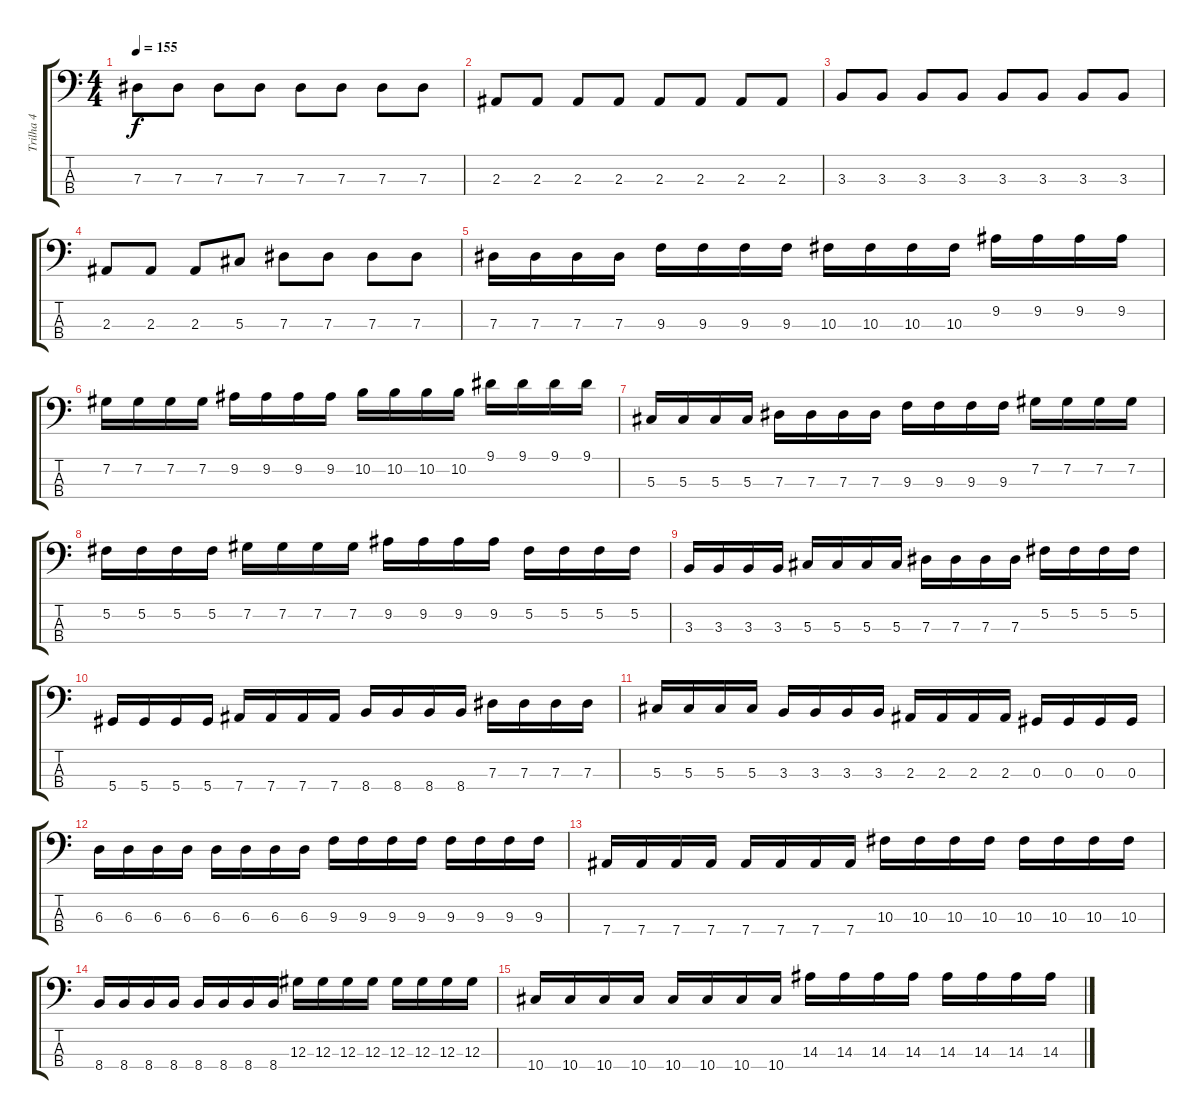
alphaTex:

\track ("Trilha 4" "Trilha 4") {instrument electricbassfinger}
\staff {score tabs}
\tuning (Gb2 Db2 Ab1 Eb1) {hide}
\ts (4 4)
\tempo 155
\clef f4
\ks c
7.3.8{dy f} 7.3.8 7.3.8 7.3.8 7.3.8 7.3.8 7.3.8 7.3.8 |
2.3.8 2.3.8 2.3.8 2.3.8 2.3.8 2.3.8 2.3.8 2.3.8 |
3.3.8 3.3.8 3.3.8 3.3.8 3.3.8 3.3.8 3.3.8 3.3.8 |
2.3.8 2.3.8 2.3.8 5.3.8 7.3.8 7.3.8 7.3.8 7.3.8 |
7.3.16 7.3.16 7.3.16 7.3.16 9.3.16 9.3.16 9.3.16 9.3.16 10.3.16 10.3.16 10.3.16 10.3.16 9.2.16 9.2.16 9.2.16 9.2.16 |
7.2.16 7.2.16 7.2.16 7.2.16 9.2.16 9.2.16 9.2.16 9.2.16 10.2.16 10.2.16 10.2.16 10.2.16 9.1.16 9.1.16 9.1.16 9.1.16 |
5.3.16 5.3.16 5.3.16 5.3.16 7.3.16 7.3.16 7.3.16 7.3.16 9.3.16 9.3.16 9.3.16 9.3.16 7.2.16 7.2.16 7.2.16 7.2.16 |
5.2.16 5.2.16 5.2.16 5.2.16 7.2.16 7.2.16 7.2.16 7.2.16 9.2.16 9.2.16 9.2.16 9.2.16 5.2.16 5.2.16 5.2.16 5.2.16 |
3.3.16 3.3.16 3.3.16 3.3.16 5.3.16 5.3.16 5.3.16 5.3.16 7.3.16 7.3.16 7.3.16 7.3.16 5.2.16 5.2.16 5.2.16 5.2.16 |
5.4.16 5.4.16 5.4.16 5.4.16 7.4.16 7.4.16 7.4.16 7.4.16 8.4.16 8.4.16 8.4.16 8.4.16 7.3.16 7.3.16 7.3.16 7.3.16 |
5.3.16 5.3.16 5.3.16 5.3.16 3.3.16 3.3.16 3.3.16 3.3.16 2.3.16 2.3.16 2.3.16 2.3.16 0.3.16 0.3.16 0.3.16 0.3.16 |
6.3.16 6.3.16 6.3.16 6.3.16 6.3.16 6.3.16 6.3.16 6.3.16 9.3.16 9.3.16 9.3.16 9.3.16 9.3.16 9.3.16 9.3.16 9.3.16 |
7.4.16 7.4.16 7.4.16 7.4.16 7.4.16 7.4.16 7.4.16 7.4.16 10.3.16 10.3.16 10.3.16 10.3.16 10.3.16 10.3.16 10.3.16 10.3.16 |
8.4.16 8.4.16 8.4.16 8.4.16 8.4.16 8.4.16 8.4.16 8.4.16 12.3.16 12.3.16 12.3.16 12.3.16 12.3.16 12.3.16 12.3.16 12.3.16 |
10.4.16 10.4.16 10.4.16 10.4.16 10.4.16 10.4.16 10.4.16 10.4.16 14.3.16 14.3.16 14.3.16 14.3.16 14.3.16 14.3.16 14.3.16 14.3.16
